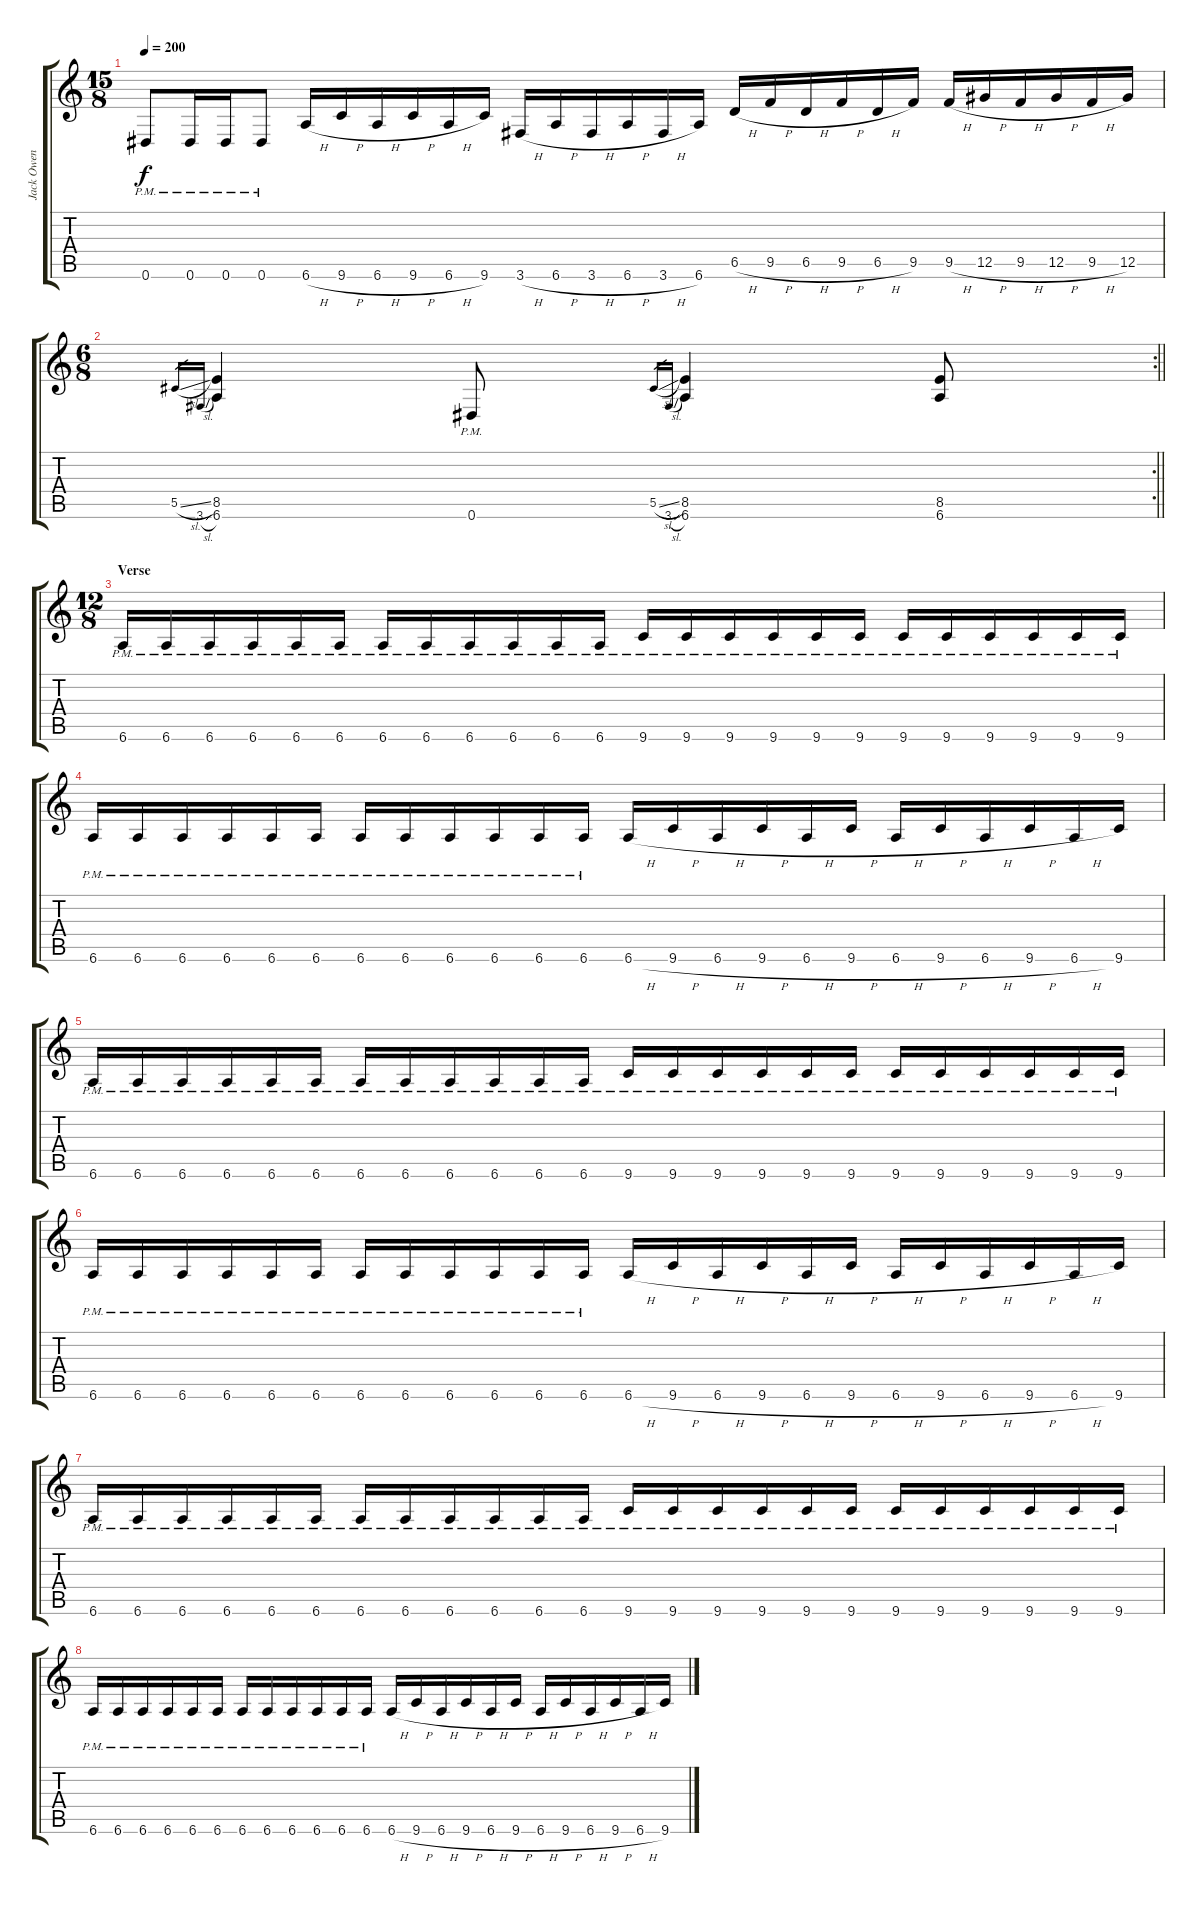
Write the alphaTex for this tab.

\track ("Jack Owen" "Jack Owen") {instrument distortionguitar}
\staff {score tabs}
\tuning (Eb4 Bb3 Gb3 Db3 Ab2 Eb2) {hide}
\ts (15 8)
\tempo 200
\clef g2
\ks c
0.6{pm}.8{dy f} 0.6{pm}.16 0.6{pm}.16 0.6{pm}.8 6.6{h}.16 9.6{h}.16 6.6{h}.16 9.6{h}.16 6.6{h}.16 9.6.16 3.6{h}.16 6.6{h}.16 3.6{h}.16 6.6{h}.16 3.6{h}.16 6.6.16 6.5{h}.16 9.5{h}.16 6.5{h}.16 9.5{h}.16 6.5{h}.16 9.5.16 9.5{h}.16 12.5{h}.16 9.5{h}.16 12.5{h}.16 9.5{h}.16 12.5.16 |
\rc 2
\ts (6 8)
\barLineRight lightlight
5.5{sl}.16{gr} 3.6{sl}.16{gr} (8.5 6.6).4 0.6{pm}.8 5.5{sl}.16{gr} 3.6{sl}.16{gr} (8.5 6.6).4 (8.5 6.6).8 |
\ts (12 8)
\section ("" "Verse")
6.6{pm}.16 6.6{pm}.16 6.6{pm}.16 6.6{pm}.16 6.6{pm}.16 6.6{pm}.16 6.6{pm}.16 6.6{pm}.16 6.6{pm}.16 6.6{pm}.16 6.6{pm}.16 6.6{pm}.16 9.6{pm}.16 9.6{pm}.16 9.6{pm}.16 9.6{pm}.16 9.6{pm}.16 9.6{pm}.16 9.6{pm}.16 9.6{pm}.16 9.6{pm}.16 9.6{pm}.16 9.6{pm}.16 9.6{pm}.16 |
6.6{pm}.16 6.6{pm}.16 6.6{pm}.16 6.6{pm}.16 6.6{pm}.16 6.6{pm}.16 6.6{pm}.16 6.6{pm}.16 6.6{pm}.16 6.6{pm}.16 6.6{pm}.16 6.6{pm}.16 6.6{h}.16 9.6{h}.16 6.6{h}.16 9.6{h}.16 6.6{h}.16 9.6{h}.16 6.6{h}.16 9.6{h}.16 6.6{h}.16 9.6{h}.16 6.6{h}.16 9.6.16 |
6.6{pm}.16 6.6{pm}.16 6.6{pm}.16 6.6{pm}.16 6.6{pm}.16 6.6{pm}.16 6.6{pm}.16 6.6{pm}.16 6.6{pm}.16 6.6{pm}.16 6.6{pm}.16 6.6{pm}.16 9.6{pm}.16 9.6{pm}.16 9.6{pm}.16 9.6{pm}.16 9.6{pm}.16 9.6{pm}.16 9.6{pm}.16 9.6{pm}.16 9.6{pm}.16 9.6{pm}.16 9.6{pm}.16 9.6{pm}.16 |
6.6{pm}.16 6.6{pm}.16 6.6{pm}.16 6.6{pm}.16 6.6{pm}.16 6.6{pm}.16 6.6{pm}.16 6.6{pm}.16 6.6{pm}.16 6.6{pm}.16 6.6{pm}.16 6.6{pm}.16 6.6{h}.16 9.6{h}.16 6.6{h}.16 9.6{h}.16 6.6{h}.16 9.6{h}.16 6.6{h}.16 9.6{h}.16 6.6{h}.16 9.6{h}.16 6.6{h}.16 9.6.16 |
6.6{pm}.16 6.6{pm}.16 6.6{pm}.16 6.6{pm}.16 6.6{pm}.16 6.6{pm}.16 6.6{pm}.16 6.6{pm}.16 6.6{pm}.16 6.6{pm}.16 6.6{pm}.16 6.6{pm}.16 9.6{pm}.16 9.6{pm}.16 9.6{pm}.16 9.6{pm}.16 9.6{pm}.16 9.6{pm}.16 9.6{pm}.16 9.6{pm}.16 9.6{pm}.16 9.6{pm}.16 9.6{pm}.16 9.6{pm}.16 |
6.6{pm}.16 6.6{pm}.16 6.6{pm}.16 6.6{pm}.16 6.6{pm}.16 6.6{pm}.16 6.6{pm}.16 6.6{pm}.16 6.6{pm}.16 6.6{pm}.16 6.6{pm}.16 6.6{pm}.16 6.6{h}.16 9.6{h}.16 6.6{h}.16 9.6{h}.16 6.6{h}.16 9.6{h}.16 6.6{h}.16 9.6{h}.16 6.6{h}.16 9.6{h}.16 6.6{h}.16 9.6.16
